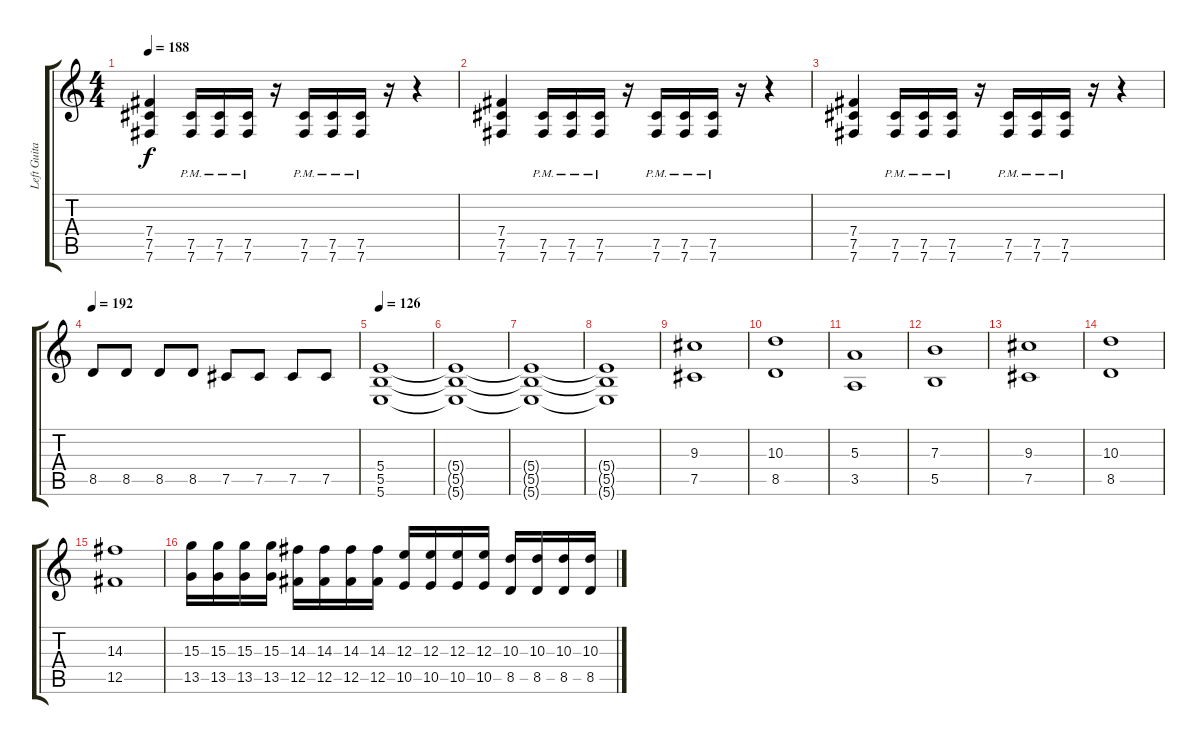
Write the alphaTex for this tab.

\track ("Left Guitar" "Left Guita") {instrument distortionguitar}
\staff {score tabs}
\tuning (Db4 Ab3 E3 B2 Gb2 B1) {hide}
\ts (4 4)
\tempo 188
\clef g2
\ks c
(7.4 7.5 7.6).4{dy f} (7.5{pm} 7.6{pm}).16 (7.5{pm} 7.6{pm}).16 (7.5{pm} 7.6{pm}).16 r.16 (7.5{pm} 7.6{pm}).16 (7.5{pm} 7.6{pm}).16 (7.5{pm} 7.6{pm}).16 r.16 r.4 |
(7.4 7.5 7.6).4 (7.5{pm} 7.6{pm}).16 (7.5{pm} 7.6{pm}).16 (7.5{pm} 7.6{pm}).16 r.16 (7.5{pm} 7.6{pm}).16 (7.5{pm} 7.6{pm}).16 (7.5{pm} 7.6{pm}).16 r.16 r.4 |
(7.4 7.5 7.6).4 (7.5{pm} 7.6{pm}).16 (7.5{pm} 7.6{pm}).16 (7.5{pm} 7.6{pm}).16 r.16 (7.5{pm} 7.6{pm}).16 (7.5{pm} 7.6{pm}).16 (7.5{pm} 7.6{pm}).16 r.16 r.4 |
\tempo 192
8.5.8 8.5.8 8.5.8 8.5.8 7.5.8 7.5.8 7.5.8 7.5.8 |
\tempo 126
(5.4 5.5 5.6).1 |
(5.4{t} 5.5{t} 5.6{t}).1 |
(5.4{t} 5.5{t} 5.6{t}).1 |
(5.4{t} 5.5{t} 5.6{t}).1 |
(9.3 7.5).1 |
(10.3 8.5).1 |
(5.3 3.5).1 |
(7.3 5.5).1 |
(9.3 7.5).1 |
(10.3 8.5).1 |
(14.3 12.5).1 |
(15.3 13.5).16 (15.3 13.5).16 (15.3 13.5).16 (15.3 13.5).16 (14.3 12.5).16 (14.3 12.5).16 (14.3 12.5).16 (14.3 12.5).16 (12.3 10.5).16 (12.3 10.5).16 (12.3 10.5).16 (12.3 10.5).16 (10.3 8.5).16 (10.3 8.5).16 (10.3 8.5).16 (10.3 8.5).16
